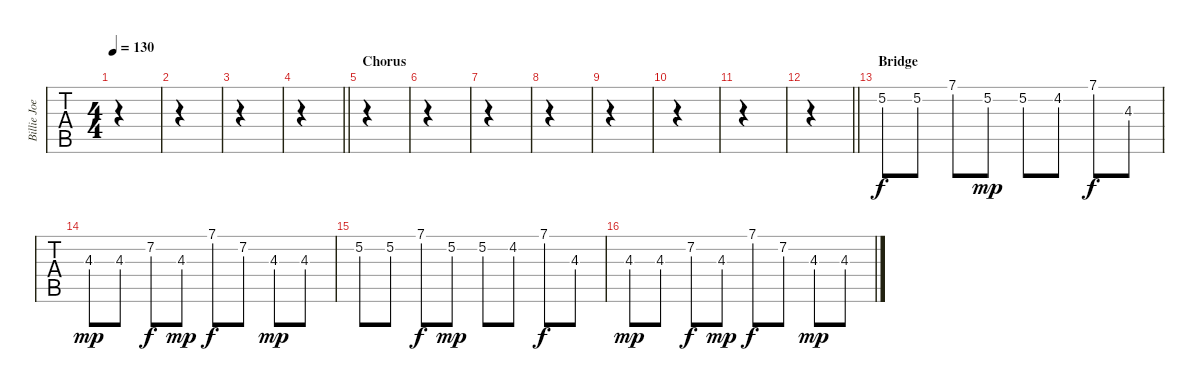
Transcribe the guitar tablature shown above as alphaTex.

\track ("Billie Joe Armstrong - Guitar Three" "Billie Joe") {instrument distortionguitar}
\staff {tabs}
\tuning (E4 B3 G3 D3 A2 E2) {hide}
\ts (4 4)
\tempo 130
\clef g2
\ks c
|
|
|
\barLineRight lightlight
|
\section ("" "Chorus")
|
|
|
|
|
|
|
\barLineRight lightlight
|
\section ("" "Bridge")
5.2.8 5.2.8 7.1.8{dy f} 5.2.8{dy mp} 5.2.8 4.2.8 7.1.8{dy f} 4.3.8 |
4.3.8{dy mp} 4.3.8 7.2.8{dy f} 4.3.8{dy mp} 7.1.8{dy f} 7.2.8 4.3.8{dy mp} 4.3.8 |
5.2.8 5.2.8 7.1.8{dy f} 5.2.8{dy mp} 5.2.8 4.2.8 7.1.8{dy f} 4.3.8 |
4.3.8{dy mp} 4.3.8 7.2.8{dy f} 4.3.8{dy mp} 7.1.8{dy f} 7.2.8 4.3.8{dy mp} 4.3.8
